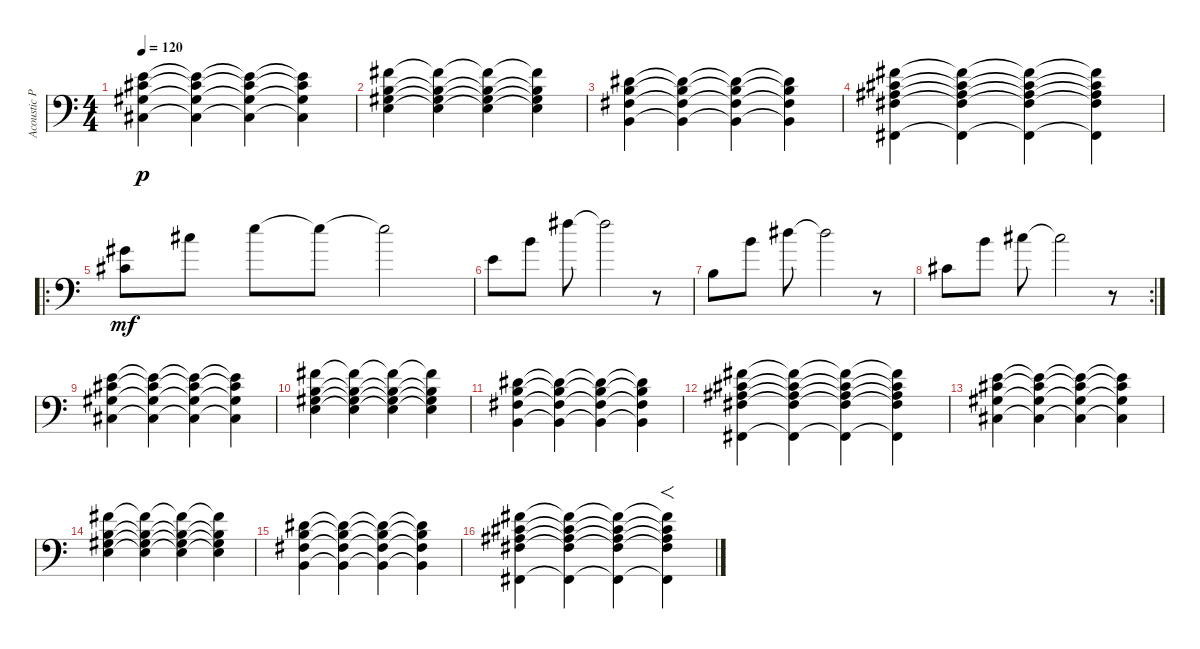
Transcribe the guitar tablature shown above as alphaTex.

\track ("Acoustic Piano" "Acoustic P") {instrument brightacousticpiano}
\staff {score}
\tuning (E4 B3 G3 D3 A2 E2 B1) {hide}
\ts (4 4)
\tempo 120
\clef f4
\ks c
(0.1 2.2 1.3 4.5).4{dy p instrument brightacousticpiano} (0.1{t} 2.2{t} 1.3{t} 4.5{t}).4 (0.1{t} 2.2{t} 1.3{t} 4.5{t}).4 (0.1{t} 2.2{t} 1.3{t} 4.5{t}).4 |
(2.1 0.2 1.3 2.4).4 (2.1{t} 0.2{t} 1.3{t} 2.4{t}).4 (2.1{t} 0.2{t} 1.3{t} 2.4{t}).4 (2.1{t} 0.2{t} 1.3{t} 2.4{t}).4 |
(0.2 8.3 4.4 2.5).4 (0.2{t} 8.3{t} 4.4{t} 2.5{t}).4 (0.2{t} 8.3{t} 4.4{t} 2.5{t}).4 (0.2{t} 8.3{t} 4.4{t} 2.5{t}).4 |
(2.1 2.2 3.3 4.4 2.6).4 (2.1{t} 2.2{t} 3.3{t} 4.4{t} 2.6{t}).4 (2.1{t} 2.2{t} 3.3{t} 4.4{t} 2.6{t}).4 (2.1{t} 2.2{t} 3.3{t} 4.4{t} 2.6{t}).4 |
\ro
(4.1 2.2).8{dy mf} 9.1.8 12.1.8 12.1{t}.8 12.1{t}.2 |
0.1.8 7.1.8 14.1.8 14.1{t}.2 r.8 |
0.2.8 7.1.8 11.1.8 11.1{t}.2 r.8 |
\rc 2
2.2.8 7.1.8 9.1.8 9.1{t}.2 r.8 |
(0.1 2.2 1.3 4.5).4 (0.1{t} 2.2{t} 1.3{t} 4.5{t}).4 (0.1{t} 2.2{t} 1.3{t} 4.5{t}).4 (0.1{t} 2.2{t} 1.3{t} 4.5{t}).4 |
(2.1 0.2 1.3 2.4).4 (2.1{t} 0.2{t} 1.3{t} 2.4{t}).4 (2.1{t} 0.2{t} 1.3{t} 2.4{t}).4 (2.1{t} 0.2{t} 1.3{t} 2.4{t}).4 |
(0.2 8.3 4.4 2.5).4 (0.2{t} 8.3{t} 4.4{t} 2.5{t}).4 (0.2{t} 8.3{t} 4.4{t} 2.5{t}).4 (0.2{t} 8.3{t} 4.4{t} 2.5{t}).4 |
(2.1 2.2 3.3 4.4 2.6).4 (2.1{t} 2.2{t} 3.3{t} 4.4{t} 2.6{t}).4 (2.1{t} 2.2{t} 3.3{t} 4.4{t} 2.6{t}).4 (2.1{t} 2.2{t} 3.3{t} 4.4{t} 2.6{t}).4 |
(0.1 2.2 1.3 4.5).4 (0.1{t} 2.2{t} 1.3{t} 4.5{t}).4 (0.1{t} 2.2{t} 1.3{t} 4.5{t}).4 (0.1{t} 2.2{t} 1.3{t} 4.5{t}).4 |
(2.1 0.2 1.3 2.4).4 (2.1{t} 0.2{t} 1.3{t} 2.4{t}).4 (2.1{t} 0.2{t} 1.3{t} 2.4{t}).4 (2.1{t} 0.2{t} 1.3{t} 2.4{t}).4 |
(0.2 8.3 4.4 2.5).4 (0.2{t} 8.3{t} 4.4{t} 2.5{t}).4 (0.2{t} 8.3{t} 4.4{t} 2.5{t}).4 (0.2{t} 8.3{t} 4.4{t} 2.5{t}).4 |
(2.1 2.2 3.3 4.4 2.6).4 (2.1{t} 2.2{t} 3.3{t} 4.4{t} 2.6{t}).4 (2.1{t} 2.2{t} 3.3{t} 4.4{t} 2.6{t}).4 (2.1{t} 2.2{t} 3.3{t} 4.4{t} 2.6{t}).4{f}
